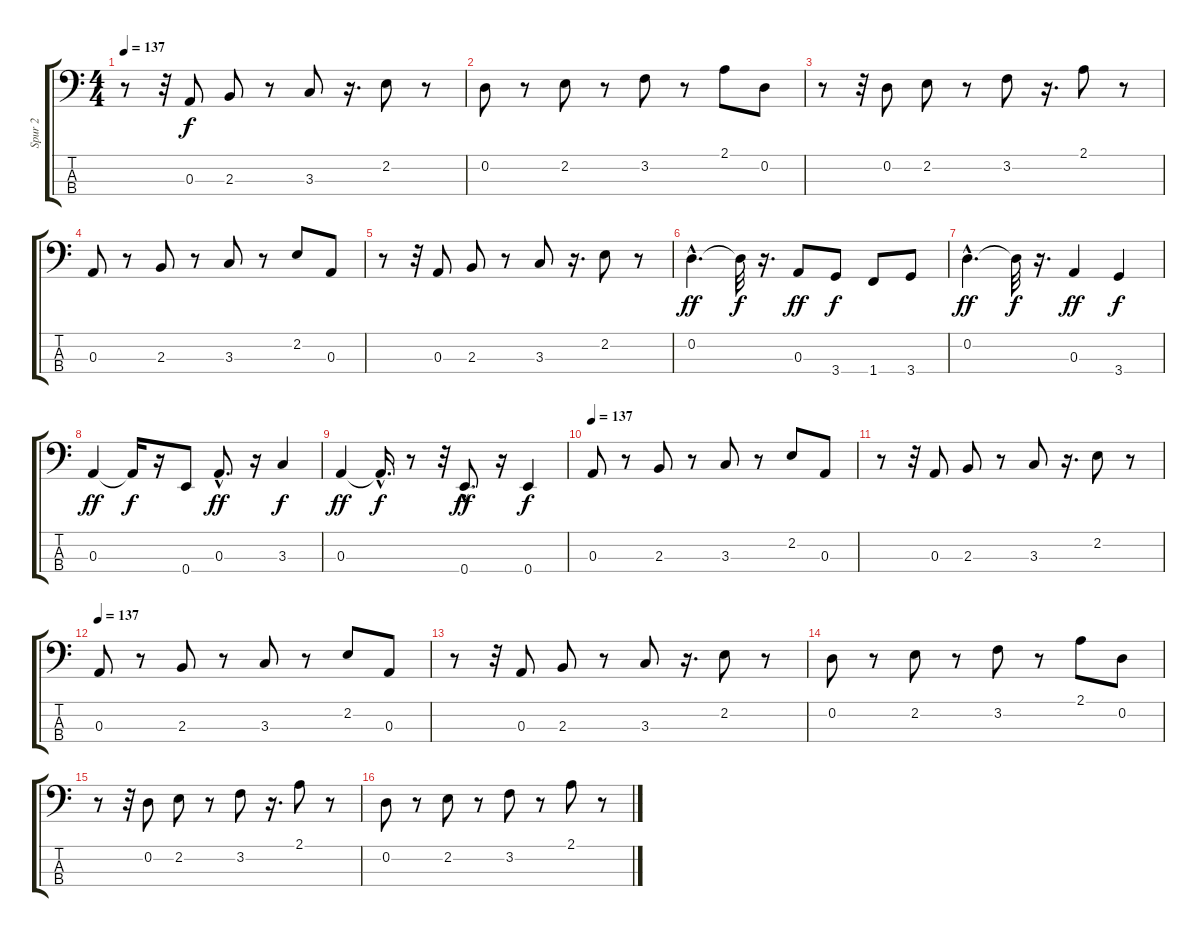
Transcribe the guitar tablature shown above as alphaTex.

\track ("Spur 2" "Spur 2") {instrument electricbasspick}
\staff {score tabs}
\tuning (G2 D2 A1 E1) {hide}
\ts (4 4)
\tempo 137
\clef f4
\ks c
r.8{dy f} r.32 0.3.8 2.3.8 r.8 3.3.8 r.16{d} 2.2.8 r.8 |
0.2.8 r.8 2.2.8 r.8 3.2.8 r.8 2.1.8 0.2.8 |
r.8 r.32 0.2.8 2.2.8 r.8 3.2.8 r.16{d} 2.1.8 r.8 |
0.3.8 r.8 2.3.8 r.8 3.3.8 r.8 2.2.8 0.3.8 |
r.8 r.32 0.3.8 2.3.8 r.8 3.3.8 r.16{d} 2.2.8 r.8 |
0.2{hac}.4{d dy ff} 0.2{t}.32{dy f} r.16{d} 0.3.8{dy ff} 3.4.8{dy f} 1.4.8 3.4.8 |
0.2{hac}.4{d dy ff} 0.2{t}.32{dy f} r.16{d} 0.3.4{dy ff} 3.4.4{dy f} |
0.3.4{dy ff} 0.3{t}.16{dy f} r.16 0.4.8 0.3{hac}.8{d dy ff} r.16 3.3.4{dy f} |
0.3.4{dy ff} 0.3{hac t}.16{d dy f} r.8 r.32 0.4{hac}.8{d dy ff} r.16 0.4.4{dy f} |
\tempo 137
0.3.8 r.8 2.3.8 r.8 3.3.8 r.8 2.2.8 0.3.8 |
r.8 r.32 0.3.8 2.3.8 r.8 3.3.8 r.16{d} 2.2.8 r.8 |
\tempo 137
0.3.8 r.8 2.3.8 r.8 3.3.8 r.8 2.2.8 0.3.8 |
r.8 r.32 0.3.8 2.3.8 r.8 3.3.8 r.16{d} 2.2.8 r.8 |
0.2.8 r.8 2.2.8 r.8 3.2.8 r.8 2.1.8 0.2.8 |
r.8 r.32 0.2.8 2.2.8 r.8 3.2.8 r.16{d} 2.1.8 r.8 |
0.2.8 r.8 2.2.8 r.8 3.2.8 r.8 2.1.8 r.8
